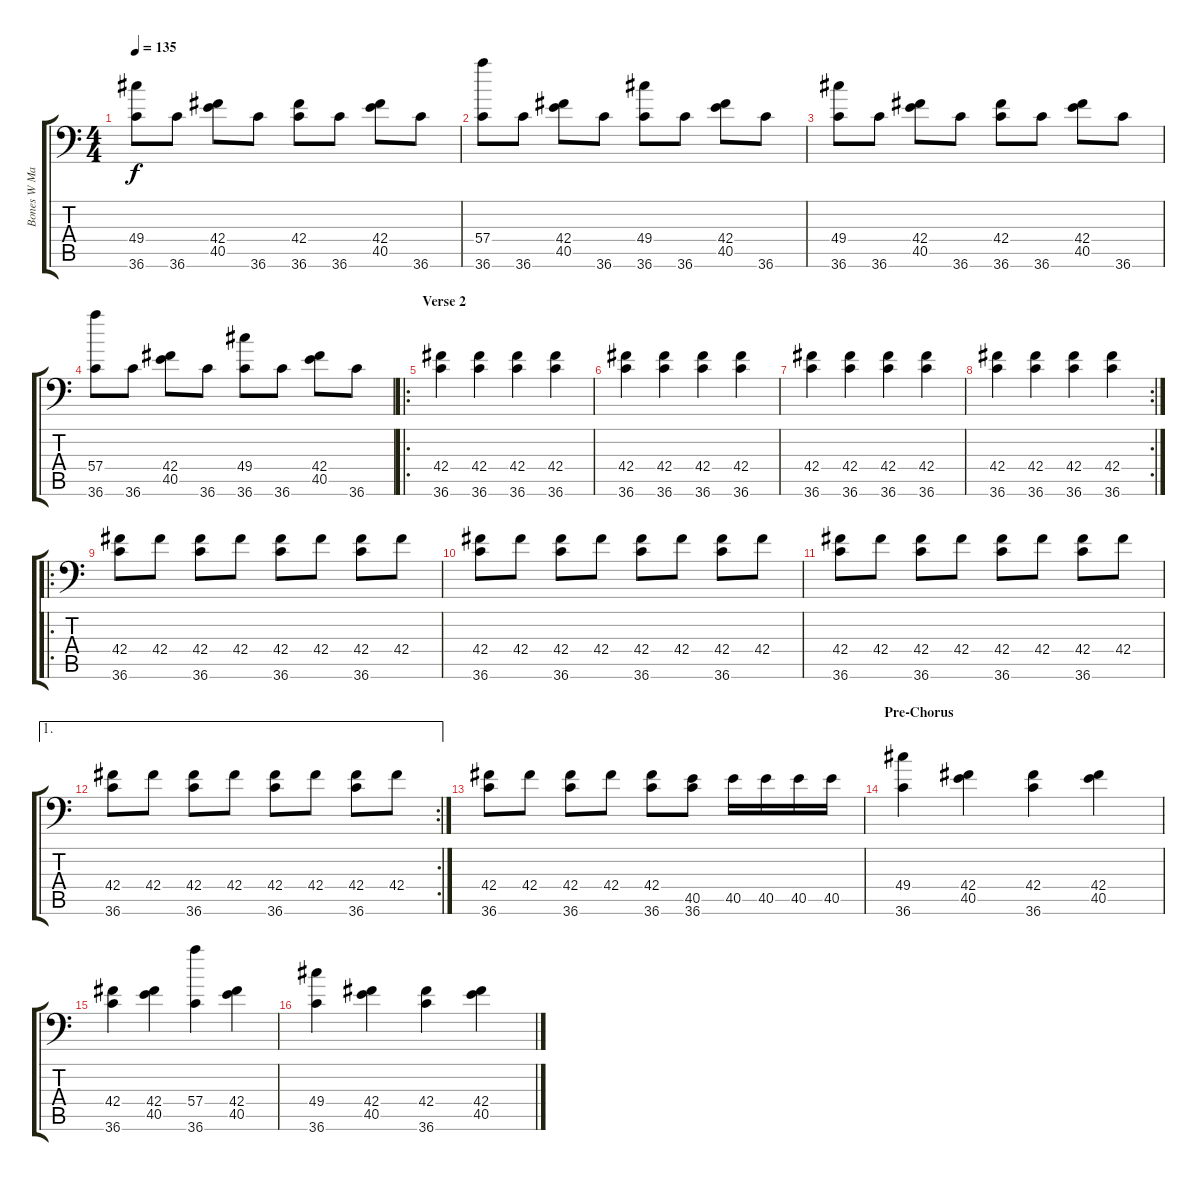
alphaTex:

\track ("Bones W Machine" "Bones W Ma") {instrument acousticgrandpiano}
\staff {score tabs}
\tuning (C-1 C-1 C-1 C-1 C-1 C-1) {hide}
\ts (4 4)
\tempo 135
\clef f4
\ks c
(49.4 36.6).8{dy f} 36.6.8 (42.4 40.5).8 36.6.8 (42.4 36.6).8 36.6.8 (42.4 40.5).8 36.6.8 |
(57.4 36.6).8 36.6.8 (42.4 40.5).8 36.6.8 (49.4 36.6).8 36.6.8 (42.4 40.5).8 36.6.8 |
(49.4 36.6).8 36.6.8 (42.4 40.5).8 36.6.8 (42.4 36.6).8 36.6.8 (42.4 40.5).8 36.6.8 |
(57.4 36.6).8 36.6.8 (42.4 40.5).8 36.6.8 (49.4 36.6).8 36.6.8 (42.4 40.5).8 36.6.8 |
\ro
\section ("" "Verse 2")
(42.4 36.6).4 (42.4 36.6).4 (42.4 36.6).4 (42.4 36.6).4 |
(42.4 36.6).4 (42.4 36.6).4 (42.4 36.6).4 (42.4 36.6).4 |
(42.4 36.6).4 (42.4 36.6).4 (42.4 36.6).4 (42.4 36.6).4 |
\rc 2
(42.4 36.6).4 (42.4 36.6).4 (42.4 36.6).4 (42.4 36.6).4 |
\ro
(42.4 36.6).8 42.4.8 (42.4 36.6).8 42.4.8 (42.4 36.6).8 42.4.8 (42.4 36.6).8 42.4.8 |
(42.4 36.6).8 42.4.8 (42.4 36.6).8 42.4.8 (42.4 36.6).8 42.4.8 (42.4 36.6).8 42.4.8 |
(42.4 36.6).8 42.4.8 (42.4 36.6).8 42.4.8 (42.4 36.6).8 42.4.8 (42.4 36.6).8 42.4.8 |
\ae 1
\rc 2
(42.4 36.6).8 42.4.8 (42.4 36.6).8 42.4.8 (42.4 36.6).8 42.4.8 (42.4 36.6).8 42.4.8 |
(42.4 36.6).8 42.4.8 (42.4 36.6).8 42.4.8 (42.4 36.6).8 (40.5 36.6).8 40.5.16 40.5.16 40.5.16 40.5.16 |
\section ("" "Pre-Chorus")
(49.4 36.6).4 (42.4 40.5).4 (42.4 36.6).4 (42.4 40.5).4 |
(42.4 36.6).4 (42.4 40.5).4 (57.4 36.6).4 (42.4 40.5).4 |
(49.4 36.6).4 (42.4 40.5).4 (42.4 36.6).4 (42.4 40.5).4
